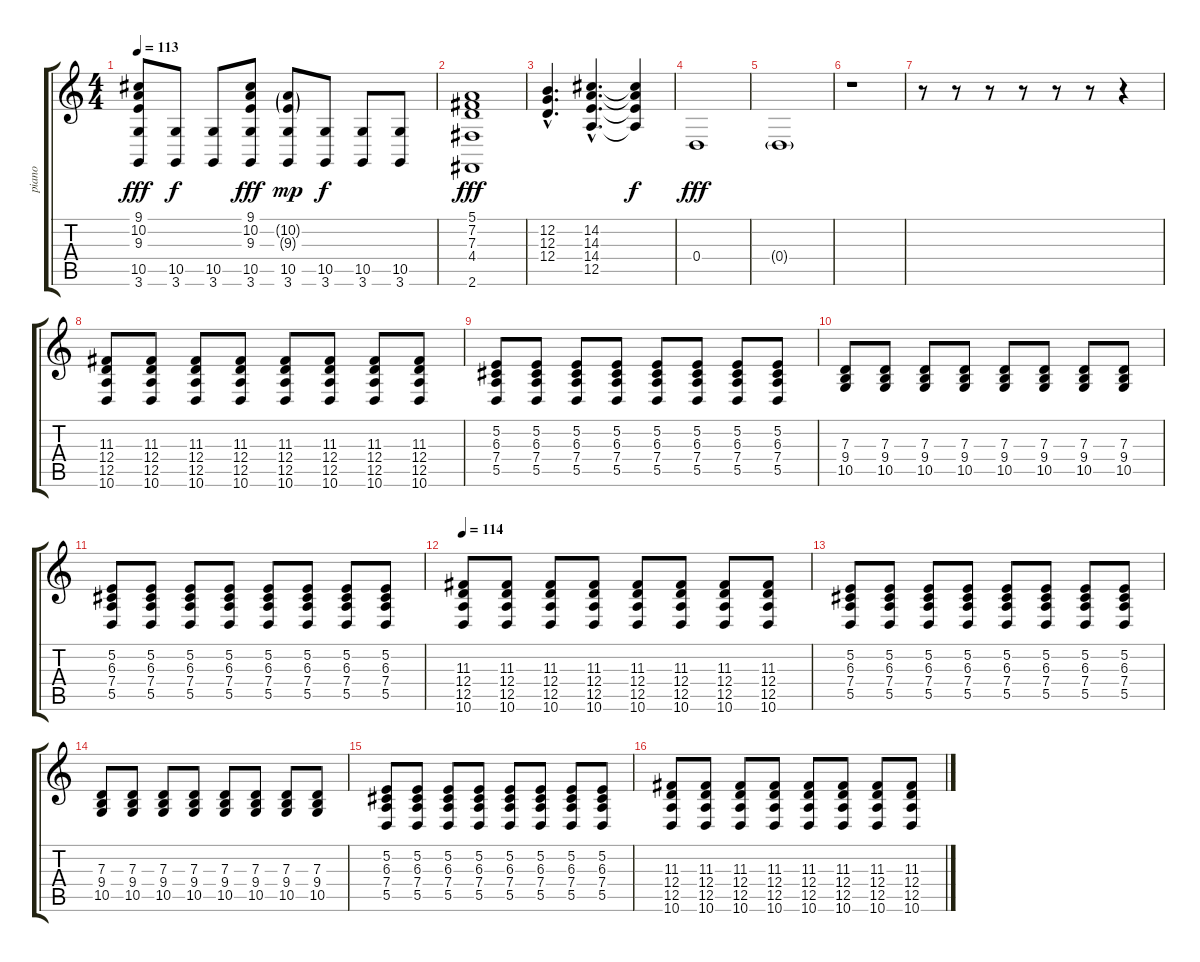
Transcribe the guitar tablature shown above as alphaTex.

\track ("piano" "piano") {instrument brightacousticpiano}
\staff {score tabs}
\tuning (E4 B3 G3 D3 A2 E2) {hide}
\ts (4 4)
\tempo 113
\clef g2
\ks c
(9.1 10.2 9.3 10.5 3.6).8{dy fff} (10.5 3.6).8{dy f} (10.5 3.6).8 (9.1 10.2 9.3 10.5 3.6).8{dy fff} (10.2{g} 9.3{g} 10.5 3.6).8{dy mp} (10.5 3.6).8{dy f} (10.5 3.6).8 (10.5 3.6).8 |
(5.1 7.2 7.3 4.4 2.6).1{dy fff} |
(12.2{hac} 12.3{hac} 12.4{hac}).4{d} (14.2{hac} 14.3{hac} 14.4{hac} 12.5{hac}).4{d} (14.2{t} 14.3{t} 14.4{t} 12.5{t}).4{dy f} |
0.4.1{dy fff} |
0.4{g}.1 |
r.1 |
r.8 r.8 r.8 r.8 r.8 r.8 r.4 |
(11.3 12.4 12.5 10.6).8 (11.3 12.4 12.5 10.6).8 (11.3 12.4 12.5 10.6).8 (11.3 12.4 12.5 10.6).8 (11.3 12.4 12.5 10.6).8 (11.3 12.4 12.5 10.6).8 (11.3 12.4 12.5 10.6).8 (11.3 12.4 12.5 10.6).8 |
(5.2 6.3 7.4 5.5).8 (5.2 6.3 7.4 5.5).8 (5.2 6.3 7.4 5.5).8 (5.2 6.3 7.4 5.5).8 (5.2 6.3 7.4 5.5).8 (5.2 6.3 7.4 5.5).8 (5.2 6.3 7.4 5.5).8 (5.2 6.3 7.4 5.5).8 |
(7.3 9.4 10.5).8 (7.3 9.4 10.5).8 (7.3 9.4 10.5).8 (7.3 9.4 10.5).8 (7.3 9.4 10.5).8 (7.3 9.4 10.5).8 (7.3 9.4 10.5).8 (7.3 9.4 10.5).8 |
(5.2 6.3 7.4 5.5).8 (5.2 6.3 7.4 5.5).8 (5.2 6.3 7.4 5.5).8 (5.2 6.3 7.4 5.5).8 (5.2 6.3 7.4 5.5).8 (5.2 6.3 7.4 5.5).8 (5.2 6.3 7.4 5.5).8 (5.2 6.3 7.4 5.5).8 |
\tempo 114
(11.3 12.4 12.5 10.6).8 (11.3 12.4 12.5 10.6).8 (11.3 12.4 12.5 10.6).8 (11.3 12.4 12.5 10.6).8 (11.3 12.4 12.5 10.6).8 (11.3 12.4 12.5 10.6).8 (11.3 12.4 12.5 10.6).8 (11.3 12.4 12.5 10.6).8 |
(5.2 6.3 7.4 5.5).8 (5.2 6.3 7.4 5.5).8 (5.2 6.3 7.4 5.5).8 (5.2 6.3 7.4 5.5).8 (5.2 6.3 7.4 5.5).8 (5.2 6.3 7.4 5.5).8 (5.2 6.3 7.4 5.5).8 (5.2 6.3 7.4 5.5).8 |
(7.3 9.4 10.5).8 (7.3 9.4 10.5).8 (7.3 9.4 10.5).8 (7.3 9.4 10.5).8 (7.3 9.4 10.5).8 (7.3 9.4 10.5).8 (7.3 9.4 10.5).8 (7.3 9.4 10.5).8 |
(5.2 6.3 7.4 5.5).8 (5.2 6.3 7.4 5.5).8 (5.2 6.3 7.4 5.5).8 (5.2 6.3 7.4 5.5).8 (5.2 6.3 7.4 5.5).8 (5.2 6.3 7.4 5.5).8 (5.2 6.3 7.4 5.5).8 (5.2 6.3 7.4 5.5).8 |
(11.3 12.4 12.5 10.6).8 (11.3 12.4 12.5 10.6).8 (11.3 12.4 12.5 10.6).8 (11.3 12.4 12.5 10.6).8 (11.3 12.4 12.5 10.6).8 (11.3 12.4 12.5 10.6).8 (11.3 12.4 12.5 10.6).8 (11.3 12.4 12.5 10.6).8
